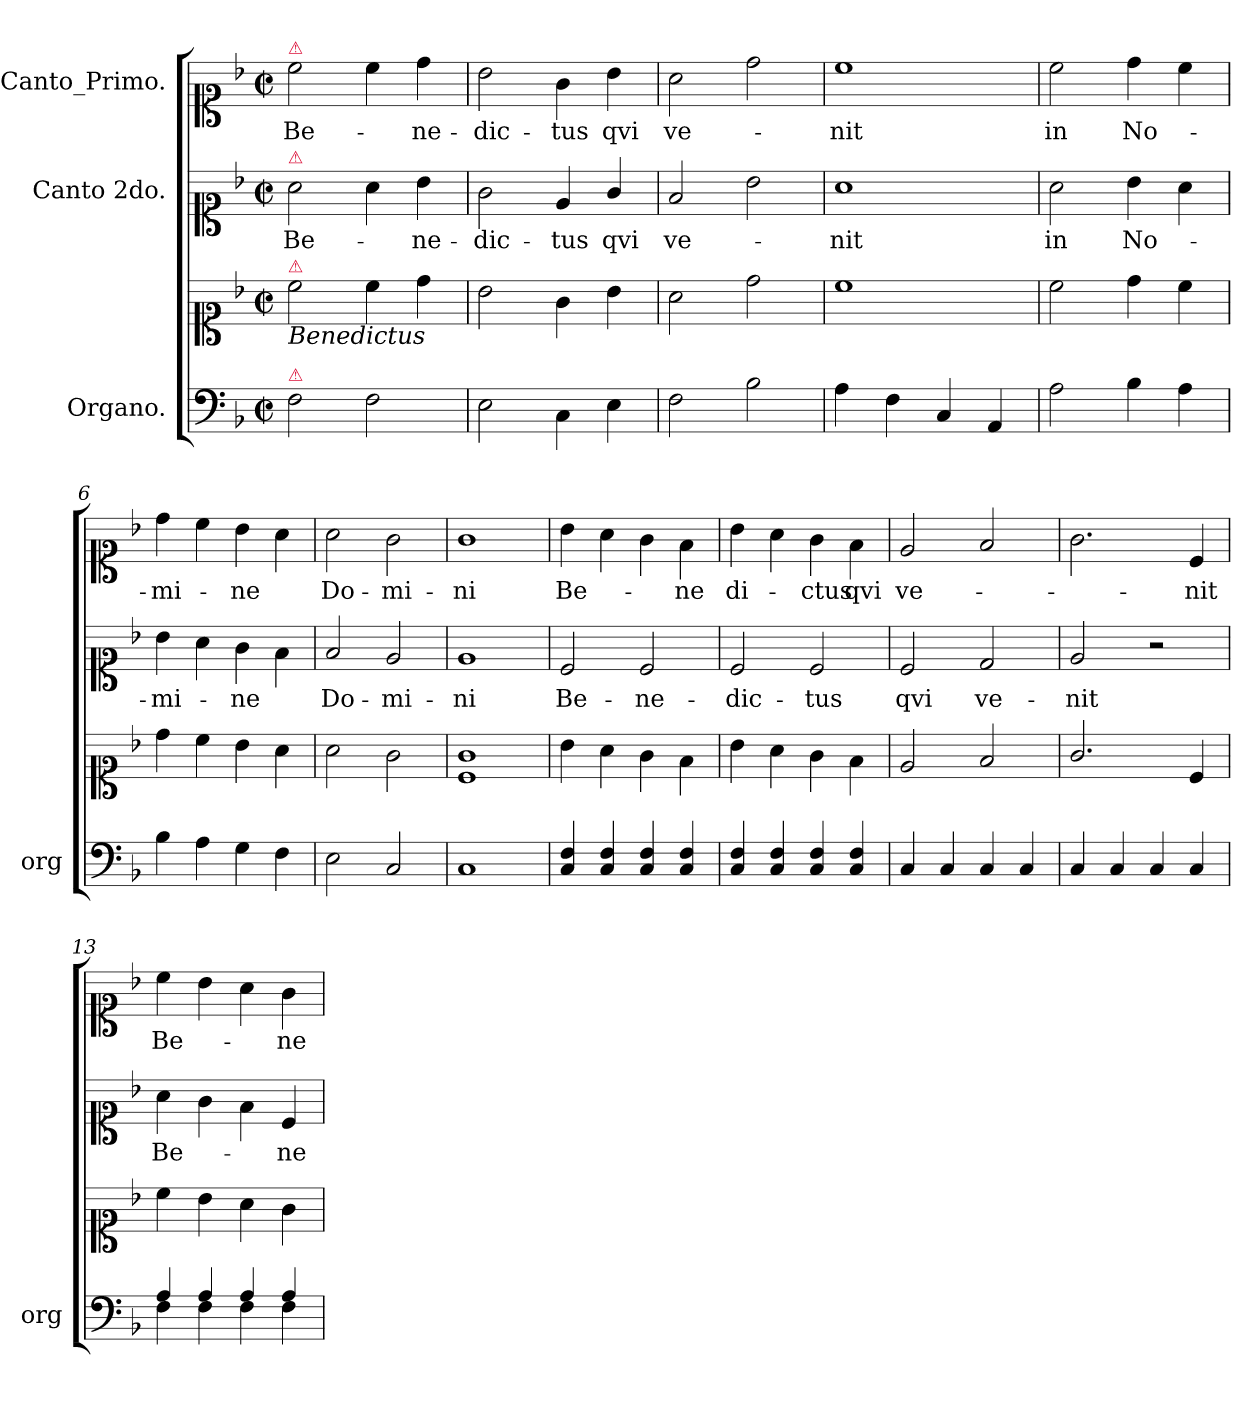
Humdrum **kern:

**kern	**kern	**kern	**text	**kern	**text
*part3	*part3	*part2	*part2	*part1	*part1
*staff4	*staff3	*staff2	*staff2	*staff1	*staff1
*I"Organo.	*	*I"Canto 2do.	*	*I"Canto_Primo.	*
*I'org	*	*	*	*	*
*clefF4	*clefC1	*clefC1	*	*clefC1	*
*k[b-]	*k[b-]	*k[b-]	*	*k[b-]	*
*F:	*F:	*F:	*	*F:	*
*M2/2	*M2/2	*M2/2	*	*M2/2	*
*met(c|)	*met(c|)	*met(c|)	*	*met(c|)	*
=1	=1	=1	=1	=1	=1
!	!	!	!	!LO:TX:a:color=crimson:t=⚠	!
!	!	!LO:TX:a:color=crimson:t=⚠	!	!	!
!	!LO:TX:b:i:t=Benedictus	!	!	!	!
!	!LO:TX:a:color=crimson:t=⚠	!	!	!	!
!LO:TX:a:color=crimson:t=⚠	!	!	!	!	!
2F\	2cc\	2a\	Be-	2cc\	Be-
2F\	4cc\	4a\	.	4cc\	.
.	4dd\	4b-\	-ne-	4dd\	-ne-
=2	=2	=2	=2	=2	=2
2E\	2b-\	2g\	-dic-	2b-\	-dic-
4C\	4g\	4e/	-tus	4g\	-tus
4E\	4b-\	4g/	qvi	4b-\	qvi
=3	=3	=3	=3	=3	=3
2F\	2a\	2f/	ve-	2a\	ve-
2B-\	2dd\	2b-\	.	2dd\	.
=4	=4	=4	=4	=4	=4
4A\	1cc	1a	-nit	1cc	-nit
4F\	.	.	.	.	.
4C/	.	.	.	.	.
4AA/	.	.	.	.	.
=5	=5	=5	=5	=5	=5
2A\	2cc\	2a\	in	2cc\	in
4B-\	4dd\	4b-\	No-	4dd\	No-
4A\	4cc\	4a\	.	4cc\	.
=6	=6	=6	=6	=6	=6
4B-\	4dd\	4b-\	-mi-	4dd\	-mi-
4A\	4cc\	4a\	.	4cc\	.
4G\	4b-\	4g\	-ne	4b-\	-ne
4F\	4a\	4f\	.	4a\	.
=7	=7	=7	=7	=7	=7
2E\	2a\	2f/	Do-	2a\	Do-
2C/	2g\	2e/	-mi-	2g\	-mi-
=8	=8	=8	=8	=8	=8
1C	1c 1g	1e	-ni	1g	-ni
=9	=9	=9	=9	=9	=9
4C/ 4F/	4b-\	2c/	Be-	4b-\	Be-
4C/ 4F/	4a\	.	.	4a\	.
4C/ 4F/	4g\	2c/	-ne-	4g\	.
4C/ 4F/	4f\	.	.	4f\	-ne
=10	=10	=10	=10	=10	=10
4C/ 4F/	4b-\	2c/	-dic-	4b-\	di-
4C/ 4F/	4a\	.	.	4a\	.
4C/ 4F/	4g\	2c/	-tus	4g\	-ctus
4C/ 4F/	4f\	.	.	4f\	qvi
=11	=11	=11	=11	=11	=11
4C/	2e/	2c/	qvi	2e/	ve-
4C/	.	.	.	.	.
4C/	2f/	2d/	ve-	2f/	.
4C/	.	.	.	.	.
=12	=12	=12	=12	=12	=12
4C/	2.g/	2e/	-nit	2.g\	.
4C/	.	.	.	.	.
4C/	.	2r	.	.	.
4C/	4c/	.	.	4c/	-nit
=13	=13	=13	=13	=13	=13
*^	*	*	*	*	*
4A/	4F\	4cc\	4a\	Be-	4cc\	Be-
4A/	4F\	4b-\	4g\	.	4b-\	.
4A/	4F\	4a\	4f\	.	4a\	.
4A/	4F\	4g\	4c/	-ne	4g\	-ne
*v	*v	*	*	*	*	*
=	=	=	=	=	=
*-	*-	*-	*-	*-	*-
